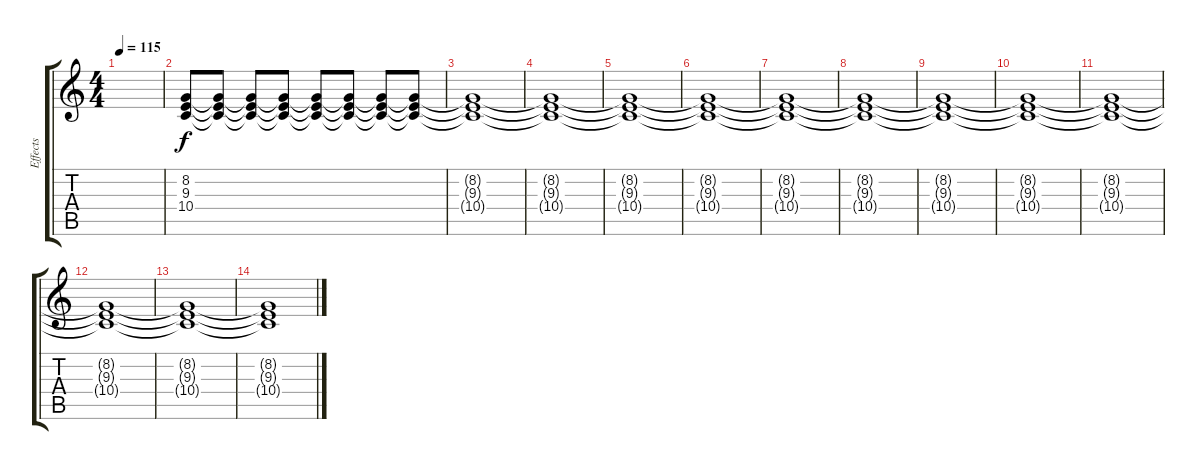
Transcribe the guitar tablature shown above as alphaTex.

\track ("Effects" "Effects") {instrument stringensemble1}
\staff {score tabs}
\tuning (E4 B3 G3 D3 A2 E2) {hide}
\ts (4 4)
\tempo 115
\clef g2
\ks c
|
(8.2 9.3 10.4).8{volume 2 instrument stringensemble1} (8.2{t} 9.3{t} 10.4{t}).8{volume 3 instrument stringensemble1} (8.2{t} 9.3{t} 10.4{t}).8{volume 5 instrument stringensemble1} (8.2{t} 9.3{t} 10.4{t}).8{volume 6 instrument stringensemble1} (8.2{t} 9.3{t} 10.4{t}).8{volume 6 instrument stringensemble1} (8.2{t} 9.3{t} 10.4{t}).8{volume 7 instrument stringensemble1} (8.2{t} 9.3{t} 10.4{t}).8{volume 8 instrument stringensemble1} (8.2{t} 9.3{t} 10.4{t}).8{volume 9 instrument stringensemble1} |
(8.2{t} 9.3{t} 10.4{t}).1{volume 10 instrument stringensemble1} |
(8.2{t} 9.3{t} 10.4{t}).1 |
(8.2{t} 9.3{t} 10.4{t}).1 |
(8.2{t} 9.3{t} 10.4{t}).1 |
(8.2{t} 9.3{t} 10.4{t}).1 |
(8.2{t} 9.3{t} 10.4{t}).1 |
(8.2{t} 9.3{t} 10.4{t}).1 |
(8.2{t} 9.3{t} 10.4{t}).1 |
(8.2{t} 9.3{t} 10.4{t}).1 |
(8.2{t} 9.3{t} 10.4{t}).1 |
(8.2{t} 9.3{t} 10.4{t}).1 |
(8.2{t} 9.3{t} 10.4{t}).1
